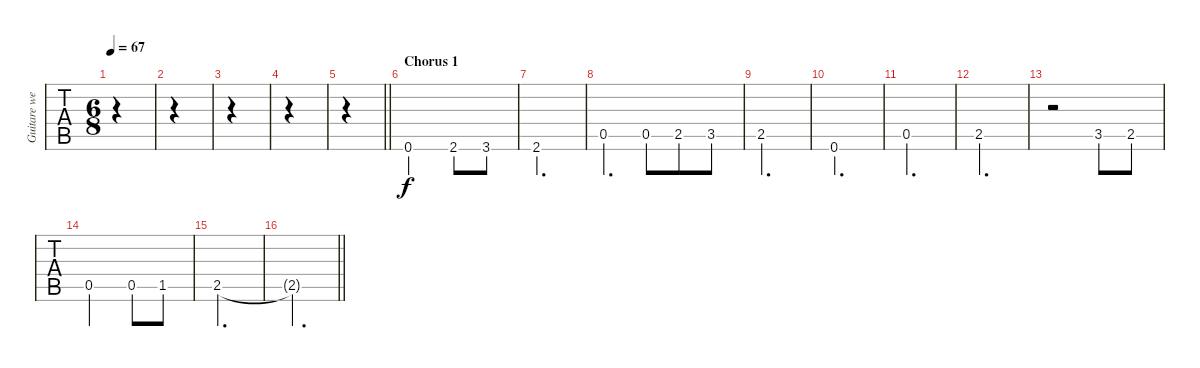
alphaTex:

\track ("Guitare western" "Guitare we") {instrument overdrivenguitar}
\staff {tabs}
\tuning (E4 B3 G3 D3 A2 E2) {hide}
\ts (6 8)
\tempo 67
\clef g2
\ks c
|
|
|
|
\barLineRight lightlight
|
\section ("" "Chorus 1")
0.6.2 2.6.8 3.6.8 |
2.6.2{d} |
0.5.4{d} 0.5.8 2.5.8 3.5.8 |
2.5.2{d} |
0.6.2{d} |
0.5.2{d} |
2.5.2{d} |
r.2 3.5.8 2.5.8 |
0.5.2 0.5.8 1.5.8 |
2.5.2{d} |
\barLineRight lightlight
2.5{t}.2{d dy f}
